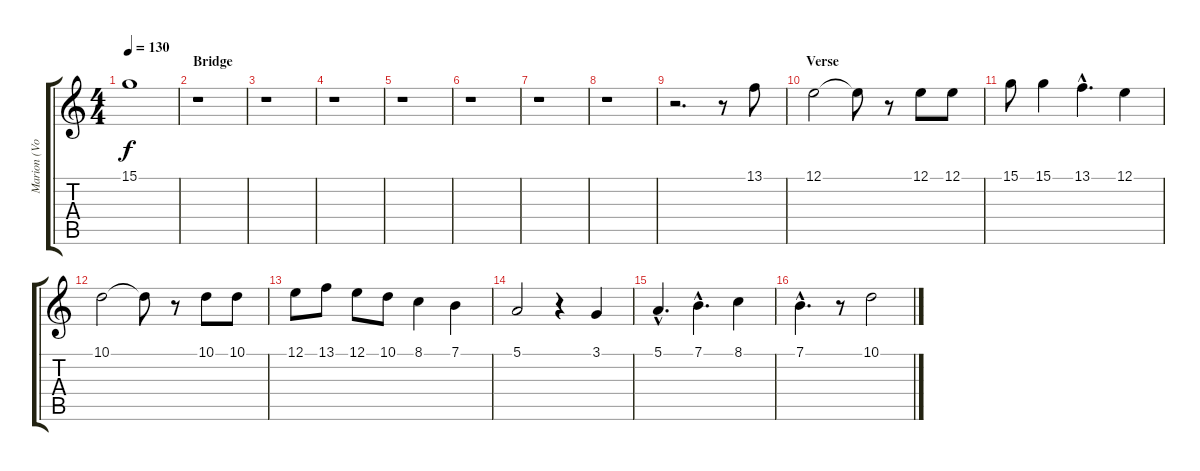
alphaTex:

\track ("Marion (Vocal)" "Marion (Vo") {instrument lead2sawtooth}
\staff {score tabs}
\tuning (E4 B3 G3 D3 A2 E2) {hide}
\ts (4 4)
\tempo 130
\clef g2
\ks c
15.1.1{dy f} |
\section ("" "Bridge")
r.1 |
r.1 |
r.1 |
r.1 |
r.1 |
r.1 |
r.1 |
r.2{d} r.8 13.1.8 |
\section ("" "Verse")
12.1.2 12.1{t}.8 r.8 12.1.8 12.1.8 |
15.1.8 15.1.4 13.1{hac}.4{d} 12.1.4 |
10.1.2 10.1{t}.8 r.8 10.1.8 10.1.8 |
12.1.8 13.1.8 12.1.8 10.1.8 8.1.4 7.1.4 |
5.1.2 r.4 3.1.4 |
5.1{hac}.4{d} 7.1{hac}.4{d} 8.1.4 |
7.1{hac}.4{d} r.8 10.1.2
